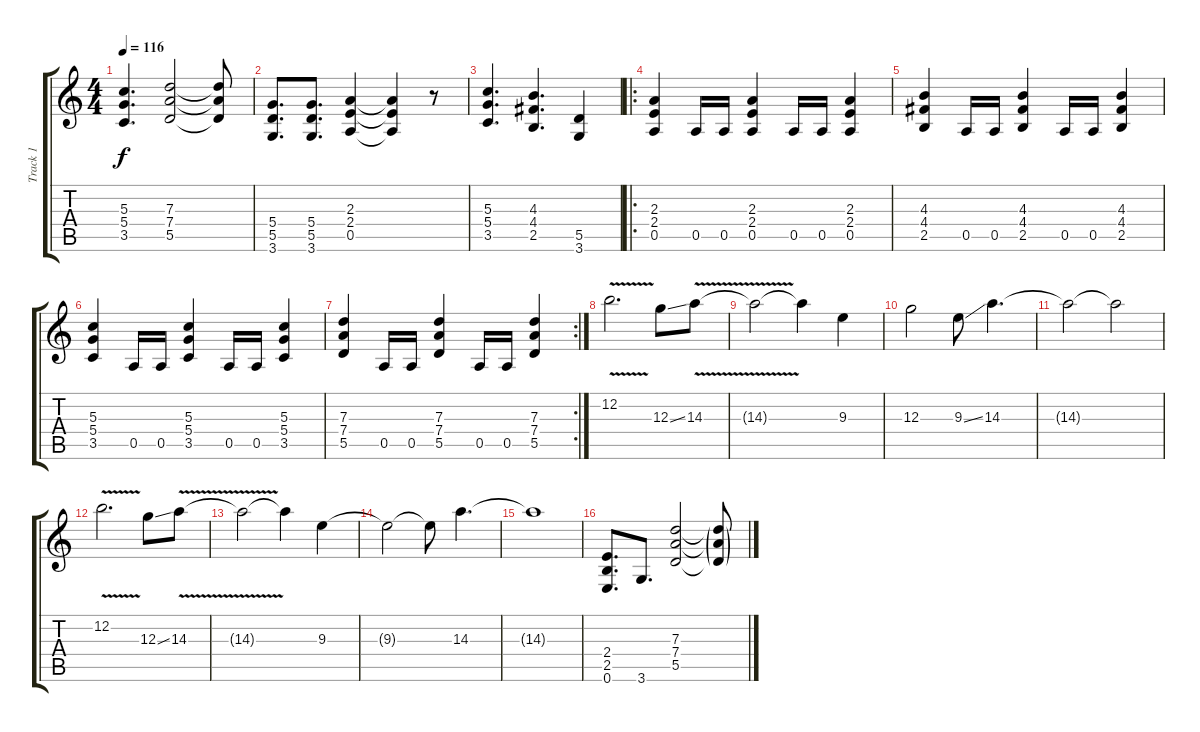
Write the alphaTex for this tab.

\track ("Track 1" "Track 1") {instrument distortionguitar}
\staff {score tabs}
\tuning (E4 B3 G3 D3 A2 E2) {hide}
\ts (4 4)
\tempo 116
\clef g2
\ks c
(5.3 5.4 3.5).4{d dy f} (7.3 7.4 5.5).2 (7.3{t} 7.4{t} 5.5{t}).8 |
(5.4 5.5 3.6).8{d} (5.4 5.5 3.6).8{d} (2.3 2.4 0.5).4 (2.3{t} 2.4{t} 0.5{t}).4 r.8 |
(5.3 5.4 3.5).4{d} (4.3 4.4 2.5).4{d} (5.5 3.6).4 |
\ro
(2.3 2.4 0.5).4 0.5.16 0.5.16 (2.3 2.4 0.5).4 0.5.16 0.5.16 (2.3 2.4 0.5).4 |
(4.3 4.4 2.5).4 0.5.16 0.5.16 (4.3 4.4 2.5).4 0.5.16 0.5.16 (4.3 4.4 2.5).4 |
(5.3 5.4 3.5).4 0.5.16 0.5.16 (5.3 5.4 3.5).4 0.5.16 0.5.16 (5.3 5.4 3.5).4 |
\rc 2
(7.3 7.4 5.5).4 0.5.16 0.5.16 (7.3 7.4 5.5).4 0.5.16 0.5.16 (7.3 7.4 5.5).4 |
12.2{v}.2{d} 12.3{ss}.8 14.3{v}.8 |
14.3{t}.2 14.3{t}.4 9.3.4 |
12.3.2 9.3{ss}.8 14.3.4{d} |
14.3{t}.2 14.3{t}.2 |
12.2{v}.2{d} 12.3{ss}.8 14.3{v}.8 |
14.3{t}.2 14.3{t}.4 9.3.4 |
9.3{t}.2 9.3{t}.8 14.3.4{d} |
14.3{t}.1 |
(2.4 2.5 0.6).8{d} 3.6.8{d} (7.3 7.4 5.5).2 (7.3{g t} 7.4{g t} 5.5{g t}).8
